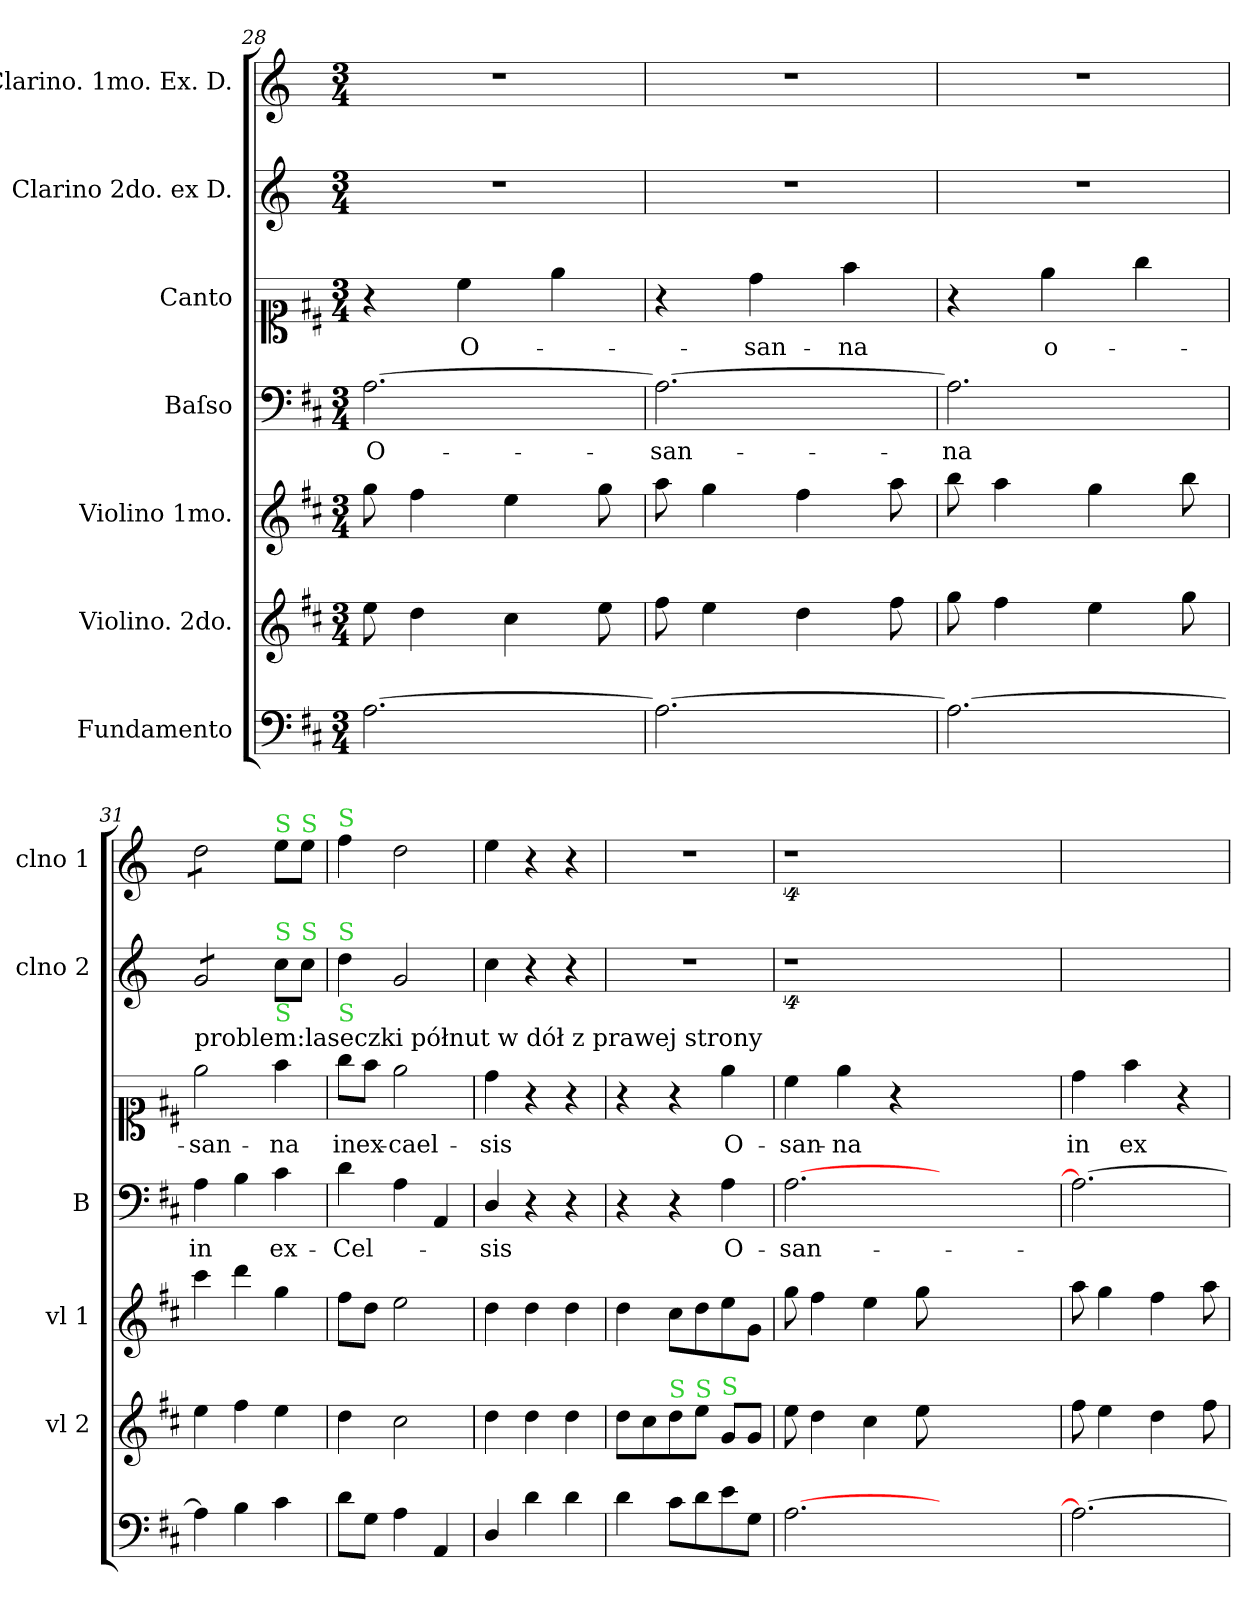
**kern	**kern	**kern	**kern	**text	**kern	**text	**kern	**kern
*part7	*part6	*part5	*part4	*part4	*part3	*part3	*part2	*part1
*staff7	*staff6	*staff5	*staff4	*staff4	*staff3	*staff3	*staff2	*staff1
*I"Fundamento	*I"Violino. 2do.	*I"Violino 1mo.	*I"Baſso	*	*I"Canto	*	*I"Clarino 2do. ex D.	*I"Clarino. 1mo. Ex. D.
*	*I'vl 2	*I'vl 1	*I'B	*	*	*	*I'clno 2	*I'clno 1
*clefF4	*clefG2	*clefG2	*clefF4	*	*clefC1	*	*clefG2	*clefG2
*	*	*	*	*	*	*	*ITrd-1c-2	*ITrd-1c-2
*k[f#c#]	*k[f#c#]	*k[f#c#]	*k[f#c#]	*	*k[f#c#]	*	*k[f#c#]	*k[f#c#]
*D:	*D:	*D:	*D:	*	*D:	*	*D:	*D:
*M3/4	*M3/4	*M3/4	*M3/4	*	*M3/4	*	*M3/4	*M3/4
=28	=28	=28	=28	=28	=28	=28	=28	=28
[<2.A\	8ee\	8gg\	[<2.A\	O-	4r	.	2.r	2.r
.	4dd\	4ff#\	.	.	.	.	.	.
.	.	.	.	.	4cc#\	O-	.	.
.	4cc#\	4ee\	.	.	.	.	.	.
.	.	.	.	.	4ee\	.	.	.
.	8ee\	8gg\	.	.	.	.	.	.
=29	=29	=29	=29	=29	=29	=29	=29	=29
2.A\_<	8ff#\	8aa\	2.A\_	-san-	4r	.	2.r	2.r
.	4ee\	4gg\	.	.	.	.	.	.
.	.	.	.	.	4dd\	-san-	.	.
.	4dd\	4ff#\	.	.	.	.	.	.
.	.	.	.	.	4ff#\	-na	.	.
.	8ff#\	8aa\	.	.	.	.	.	.
=30	=30	=30	=30	=30	=30	=30	=30	=30
2.A\_	8gg\	8bb\	2.A\]	-na	4r	.	2.r	2.r
.	4ff#\	4aa\	.	.	.	.	.	.
.	.	.	.	.	4ee\	o-	.	.
.	4ee\	4gg\	.	.	.	.	.	.
.	.	.	.	.	4gg\	.	.	.
.	8gg\	8bb\	.	.	.	.	.	.
=31	=31	=31	=31	=31	=31	=31	=31	=31
!	!	!	!	!	!LO:TX:a:t=problem&colon;laseczki półnut w dół z prawej strony	!	!	!
*	*	*	*	*	*	*	*tremolo	*
*	*	*	*	*	*	*	*	*tremolo
4A\]	4ee\	4ccc#\	4A\	in	2ee\	-san-	8a/L	8ee\L
.	.	.	.	.	.	.	8a/	8ee\
4B\	4ff#\	4ddd\	4B\	.	.	.	8a/	8ee\
.	.	.	.	.	.	.	8a/J	8ee\J
*	*	*	*	*	*	*	*	*Xtremolo
*	*	*	*	*	*	*	*Xtremolo	*
!	!	!	!	!	!	!	!	!LO:TX:a:color=limegreen:t=S
!	!	!	!	!	!	!	!LO:TX:a:color=limegreen:t=S	!
!	!	!	!	!	!LO:TX:a:color=limegreen:t=S	!	!	!
4c#\	4ee\	4gg\	4c#\	ex-	4ff#\	-na	8dd\L	8ff#\L
!	!	!	!	!	!	!	!	!LO:TX:a:color=limegreen:t=S
!	!	!	!	!	!	!	!LO:TX:a:color=limegreen:t=S	!
.	.	.	.	.	.	.	8dd\J	8ff#\J
=32	=32	=32	=32	=32	=32	=32	=32	=32
!	!	!	!	!	!	!	!	!LO:TX:a:color=limegreen:t=S
!	!	!	!	!	!	!	!LO:TX:a:color=limegreen:t=S	!
!	!	!	!	!	!LO:TX:a:color=limegreen:t=S	!	!	!
8d\L	4dd\	8ff#\L	4d\	-Cel-	8gg\L	in	4ee\	4gg\
8G\J	.	8dd\J	.	.	8ff#\J	ex-	.	.
4A\	2cc#\	2ee\	4A\	.	2ee\	-cael-	2a/	2ee\
4AA/	.	.	4AA/	.	.	.	.	.
=33	=33	=33	=33	=33	=33	=33	=33	=33
4D/	4dd\	4dd\	4D/	-sis	4dd\	-sis	4dd\	4ff#\
4d\	4dd\	4dd\	4r	.	4r	.	4r	4r
4d\	4dd\	4dd\	4r	.	4r	.	4r	4r
=34	=34	=34	=34	=34	=34	=34	=34	=34
4d\	8dd\L	4dd\	4r	.	4r	.	2.r	2.r
.	8cc#\	.	.	.	.	.	.	.
!	!LO:TX:a:color=limegreen:t=S	!	!	!	!	!	!	!
8c#\L	8dd\	8cc#\L	4r	.	4r	.	.	.
!	!LO:TX:a:color=limegreen:t=S	!	!	!	!	!	!	!
8d\	8ee\J	8dd\	.	.	.	.	.	.
!	!LO:TX:a:color=limegreen:t=S	!	!	!	!	!	!	!
8e\	8g/L	8ee\	4A\	O-	4ee\	O-	.	.
8G\J	8g/J	8g\J	.	.	.	.	.	.
=35	=35	=35	=35	=35	=35	=35	=35	=35
[<2.A\	8ee\	8gg\	[<2.A\	-san-	4cc#\	-san-	4%9r	4%9r
.	4dd\	4ff#\	.	.	.	.	.	.
.	.	.	.	.	4ee\	-na	.	.
.	4cc#\	4ee\	.	.	.	.	.	.
.	.	.	.	.	4r	.	.	.
.	8ee\	8gg\	.	.	.	.	.	.
1.ryy	1.ryy	1.ryy	1.ryy	.	1.ryy	.	.	.
=36	=36	=36	=36	=36	=36	=36	=36	=36
2.A\_<	8ff#\	8aa\	2.A\_	.	4dd\	in	2.ryy	2.ryy
.	4ee\	4gg\	.	.	.	.	.	.
.	.	.	.	.	4ff#\	ex-	.	.
.	4dd\	4ff#\	.	.	.	.	.	.
.	.	.	.	.	4r	.	.	.
.	8ff#\	8aa\	.	.	.	.	.	.
=	=	=	=	=	=	=	=	=
*-	*-	*-	*-	*-	*-	*-	*-	*-
